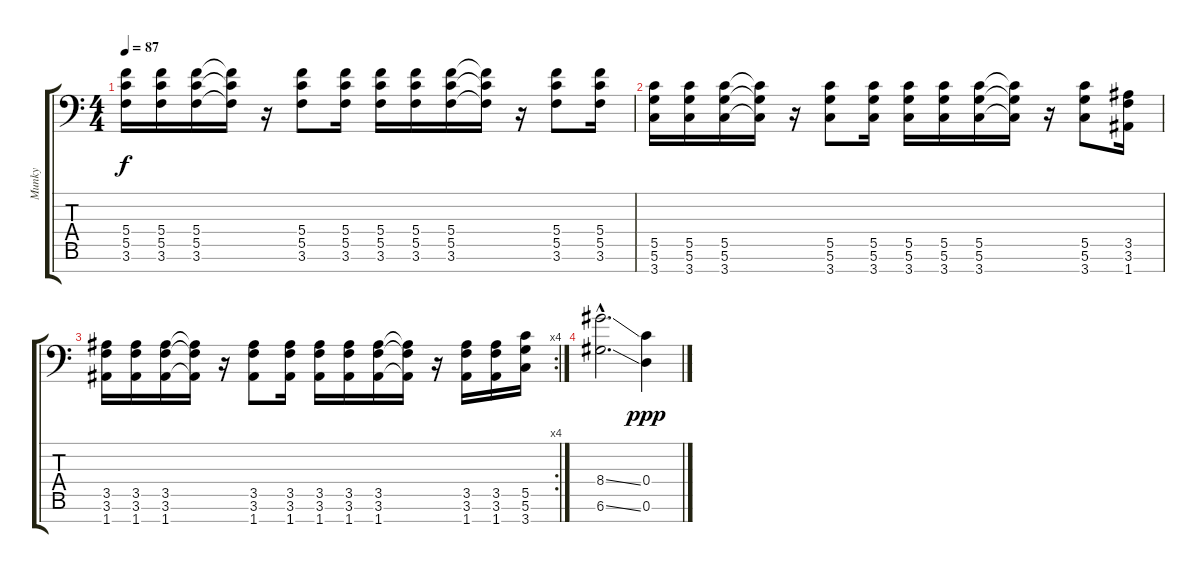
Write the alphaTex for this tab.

\track ("Munky" "Munky") {instrument distortionguitar}
\staff {score tabs}
\tuning (D4 A3 F3 C3 G2 D2 A1) {hide}
\ts (4 4)
\tempo 87
\clef f4
\ks c
(5.4 5.5 3.6).16{dy f} (5.4 5.5 3.6).16 (5.4 5.5 3.6).16 (5.4{t} 5.5{t} 3.6{t}).16 r.16 (5.4 5.5 3.6).8 (5.4 5.5 3.6).16 (5.4 5.5 3.6).16 (5.4 5.5 3.6).16 (5.4 5.5 3.6).16 (5.4{t} 5.5{t} 3.6{t}).16 r.16 (5.4 5.5 3.6).8 (5.4 5.5 3.6).16 |
(5.5 5.6 3.7).16 (5.5 5.6 3.7).16 (5.5 5.6 3.7).16 (5.5{t} 5.6{t} 3.7{t}).16 r.16 (5.5 5.6 3.7).8 (5.5 5.6 3.7).16 (5.5 5.6 3.7).16 (5.5 5.6 3.7).16 (5.5 5.6 3.7).16 (5.5{t} 5.6{t} 3.7{t}).16 r.16 (5.5 5.6 3.7).8 (3.5 3.6 1.7).16 |
\rc 4
(3.5 3.6 1.7).16 (3.5 3.6 1.7).16 (3.5 3.6 1.7).16 (3.5{t} 3.6{t} 1.7{t}).16 r.16 (3.5 3.6 1.7).8 (3.5 3.6 1.7).16 (3.5 3.6 1.7).16 (3.5 3.6 1.7).16 (3.5 3.6 1.7).16 (3.5{t} 3.6{t} 1.7{t}).16 r.16 (3.5 3.6 1.7).16 (3.5 3.6 1.7).16 (5.5 5.6 3.7).16 |
(8.4{ss hac} 6.6{ss hac}).2{d instrument lead4chiff} (0.4 0.6).4{dy ppp}
